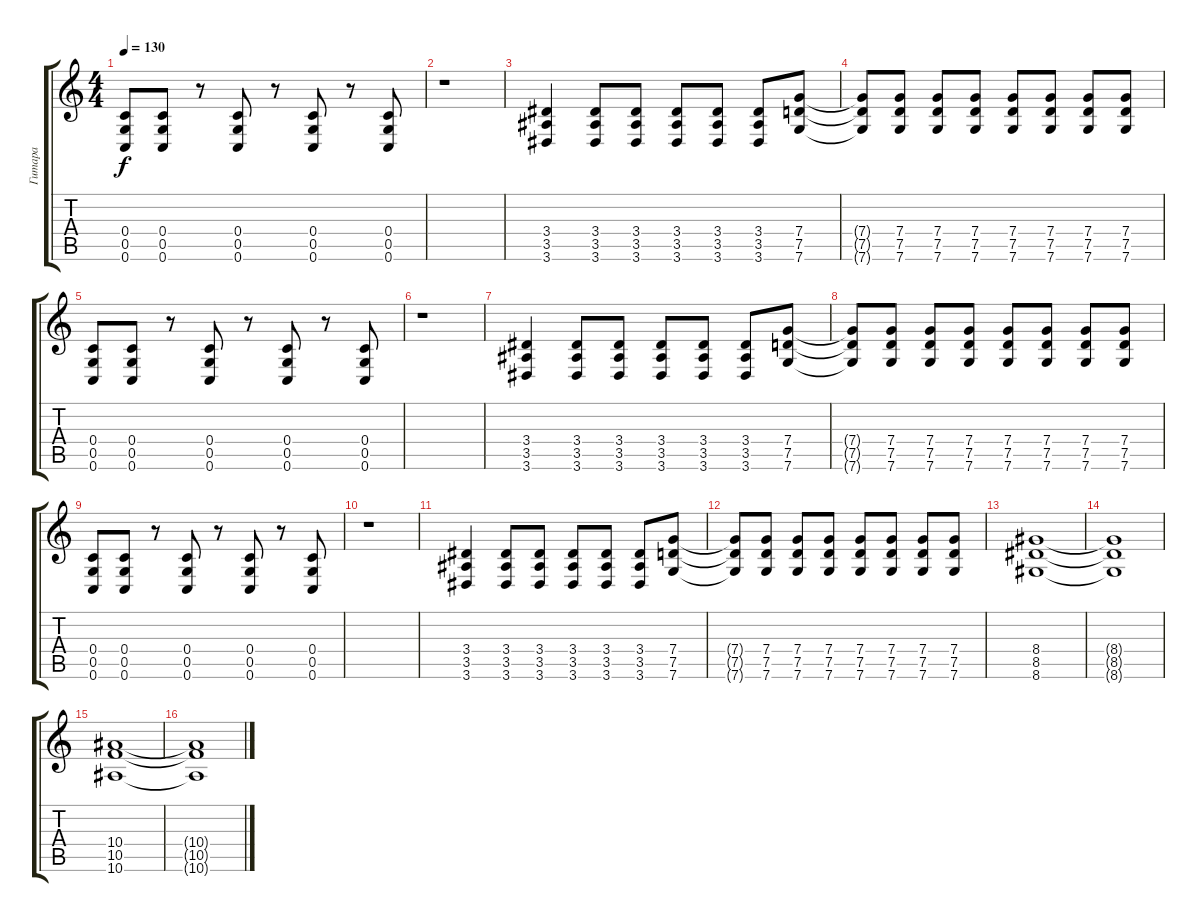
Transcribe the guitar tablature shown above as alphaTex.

\track ("Гитара" "Гитара") {instrument electricguitarjazz}
\staff {score tabs}
\tuning (D4 A3 F3 C3 G2 C2) {hide}
\ts (4 4)
\tempo 130
\clef g2
\ks c
(0.4 0.5 0.6).8{dy f} (0.4 0.5 0.6).8 r.8 (0.4 0.5 0.6).8 r.8 (0.4 0.5 0.6).8 r.8 (0.4 0.5 0.6).8 |
r.1 |
(3.4 3.5 3.6).4 (3.4 3.5 3.6).8 (3.4 3.5 3.6).8 (3.4 3.5 3.6).8 (3.4 3.5 3.6).8 (3.4 3.5 3.6).8 (7.4 7.5 7.6).8 |
(7.4{t} 7.5{t} 7.6{t}).8 (7.4 7.5 7.6).8 (7.4 7.5 7.6).8 (7.4 7.5 7.6).8 (7.4 7.5 7.6).8 (7.4 7.5 7.6).8 (7.4 7.5 7.6).8 (7.4 7.5 7.6).8 |
(0.4 0.5 0.6).8 (0.4 0.5 0.6).8 r.8 (0.4 0.5 0.6).8 r.8 (0.4 0.5 0.6).8 r.8 (0.4 0.5 0.6).8 |
r.1 |
(3.4 3.5 3.6).4 (3.4 3.5 3.6).8 (3.4 3.5 3.6).8 (3.4 3.5 3.6).8 (3.4 3.5 3.6).8 (3.4 3.5 3.6).8 (7.4 7.5 7.6).8 |
(7.4{t} 7.5{t} 7.6{t}).8 (7.4 7.5 7.6).8 (7.4 7.5 7.6).8 (7.4 7.5 7.6).8 (7.4 7.5 7.6).8 (7.4 7.5 7.6).8 (7.4 7.5 7.6).8 (7.4 7.5 7.6).8 |
(0.4 0.5 0.6).8 (0.4 0.5 0.6).8 r.8 (0.4 0.5 0.6).8 r.8 (0.4 0.5 0.6).8 r.8 (0.4 0.5 0.6).8 |
r.1 |
(3.4 3.5 3.6).4 (3.4 3.5 3.6).8 (3.4 3.5 3.6).8 (3.4 3.5 3.6).8 (3.4 3.5 3.6).8 (3.4 3.5 3.6).8 (7.4 7.5 7.6).8 |
(7.4{t} 7.5{t} 7.6{t}).8 (7.4 7.5 7.6).8 (7.4 7.5 7.6).8 (7.4 7.5 7.6).8 (7.4 7.5 7.6).8 (7.4 7.5 7.6).8 (7.4 7.5 7.6).8 (7.4 7.5 7.6).8 |
(8.4 8.5 8.6).1 |
(8.4{t} 8.5{t} 8.6{t}).1 |
(10.4 10.5 10.6).1 |
(10.4{t} 10.5{t} 10.6{t}).1
